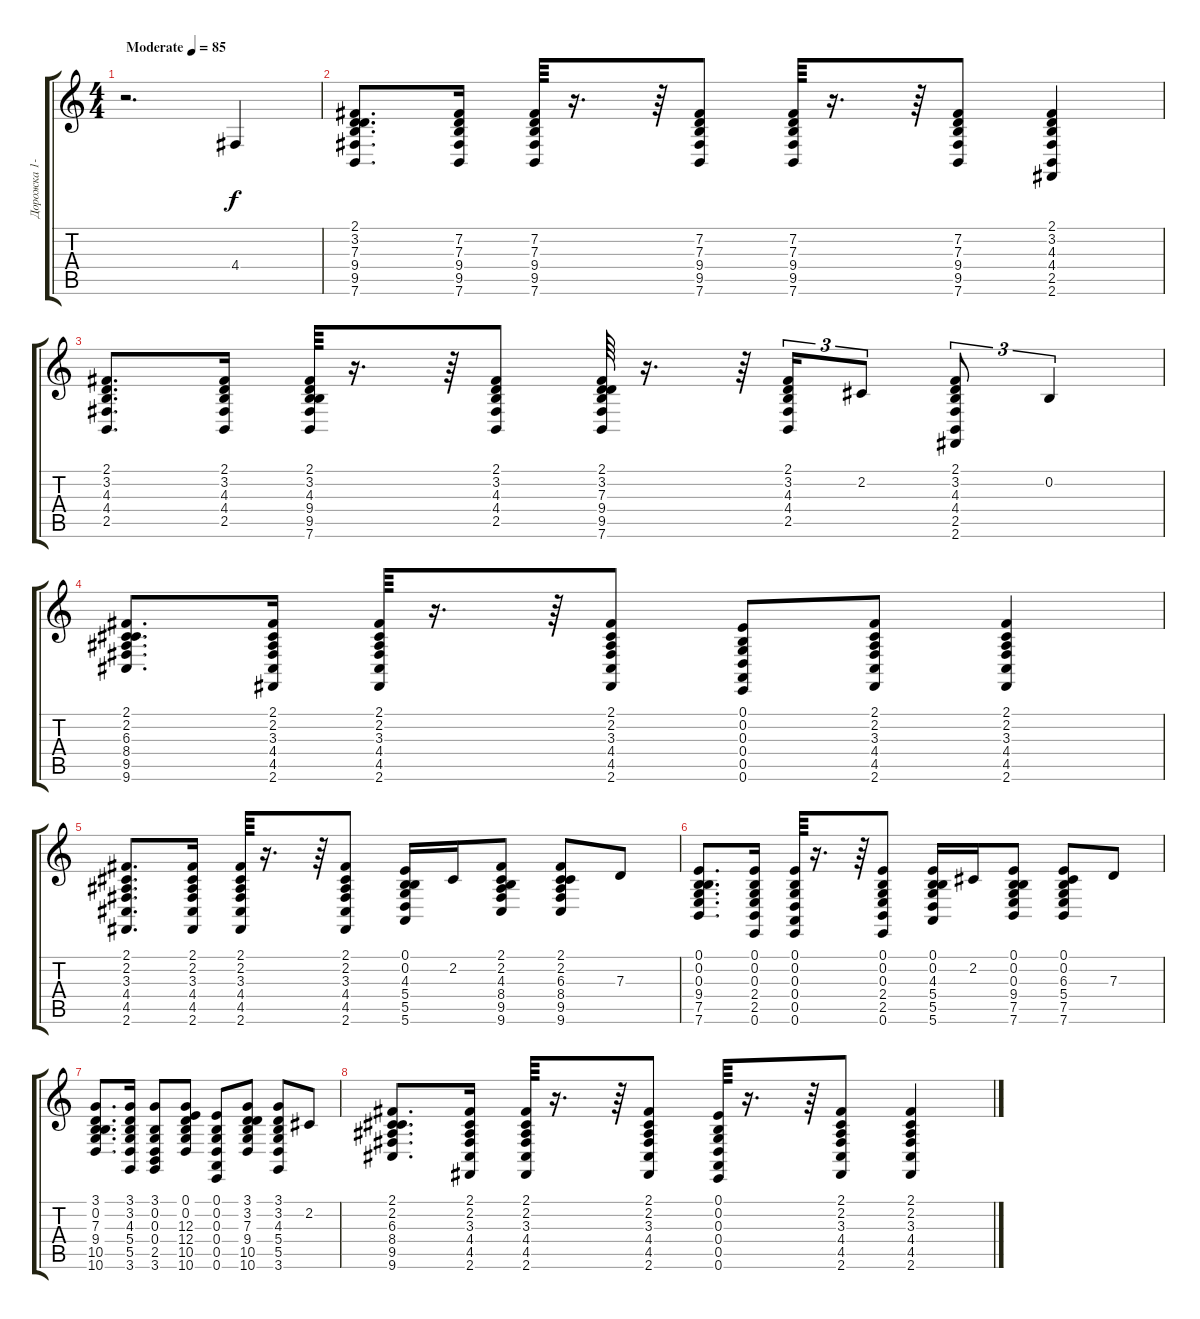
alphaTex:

\track ("Дорожка 1-2-3" "Дорожка 1-") {instrument acousticgrandpiano}
\staff {score tabs}
\tuning (E4 B3 G3 D3 A2 E2) {hide}
\ts (4 4)
\tempo (85 "Moderate")
\clef g2
\ks c
r.2{d dy f instrument acousticgrandpiano} 4.4.4 |
(2.1 3.2 7.3 9.4 9.5 7.6).8{d} (7.2 7.3 9.4 9.5 7.6).16 (7.2 7.3 9.4 9.5 7.6).64 r.16{d} r.64 (7.2 7.3 9.4 9.5 7.6).8 (7.2 7.3 9.4 9.5 7.6).64 r.16{d} r.64 (7.2 7.3 9.4 9.5 7.6).8 (2.1 3.2 4.3 4.4 2.5 2.6).4 |
(2.1 3.2 4.3 4.4 2.5).8{d} (2.1 3.2 4.3 4.4 2.5).16 (2.1 3.2 4.3 9.4 9.5 7.6).64 r.16{d} r.64 (2.1 3.2 4.3 4.4 2.5).8 (2.1 3.2 7.3 9.4 9.5 7.6).64 r.16{d} r.64 (2.1 3.2 4.3 4.4 2.5).16{tu (3 2)} 2.2.8{tu (3 2)} (2.1 3.2 4.3 4.4 2.5 2.6).8{tu (3 2)} 0.2.4{tu (3 2)} |
(2.1 2.2 6.3 8.4 9.5 9.6).8{d} (2.1 2.2 3.3 4.4 4.5 2.6).16 (2.1 2.2 3.3 4.4 4.5 2.6).64 r.16{d} r.64 (2.1 2.2 3.3 4.4 4.5 2.6).8 (0.1 0.2 0.3 0.4 0.5 0.6).8 (2.1 2.2 3.3 4.4 4.5 2.6).8 (2.1 2.2 3.3 4.4 4.5 2.6).4 |
(2.1 2.2 3.3 4.4 4.5 2.6).8{d} (2.1 2.2 3.3 4.4 4.5 2.6).16 (2.1 2.2 3.3 4.4 4.5 2.6).64 r.16{d} r.64 (2.1 2.2 3.3 4.4 4.5 2.6).8 (0.1 0.2 4.3 5.4 5.5 5.6).16 2.2.16 (2.1 2.2 4.3 8.4 9.5 9.6).8 (2.1 2.2 6.3 8.4 9.5 9.6).8 7.3.8 |
(0.1 0.2 0.3 9.4 7.5 7.6).8{d} (0.1 0.2 0.3 2.4 2.5 0.6).16 (0.1 0.2 0.3 0.4 0.5 0.6).64 r.16{d} r.64 (0.1 0.2 0.3 2.4 2.5 0.6).8 (0.1 0.2 4.3 5.4 5.5 5.6).16 2.2.16 (0.1 0.2 0.3 9.4 7.5 7.6).8 (0.1 0.2 6.3 5.4 7.5 7.6).8 7.3.8 |
(3.1 0.2 7.3 9.4 10.5 10.6).8{d} (3.1 3.2 4.3 5.4 5.5 3.6).16 (3.1 0.2 0.3 0.4 2.5 3.6).8 (0.1 0.2 12.3 12.4 10.5 10.6).8 (0.1 0.2 0.3 0.4 0.5 0.6).8 (3.1 3.2 7.3 9.4 10.5 10.6).8 (3.1 3.2 4.3 5.4 5.5 3.6).8 2.2.8 |
(2.1 2.2 6.3 8.4 9.5 9.6).8{d} (2.1 2.2 3.3 4.4 4.5 2.6).16 (2.1 2.2 3.3 4.4 4.5 2.6).64 r.16{d} r.64 (2.1 2.2 3.3 4.4 4.5 2.6).8 (0.1 0.2 0.3 0.4 0.5 0.6).64 r.16{d} r.64 (2.1 2.2 3.3 4.4 4.5 2.6).8 (2.1 2.2 3.3 4.4 4.5 2.6).4
